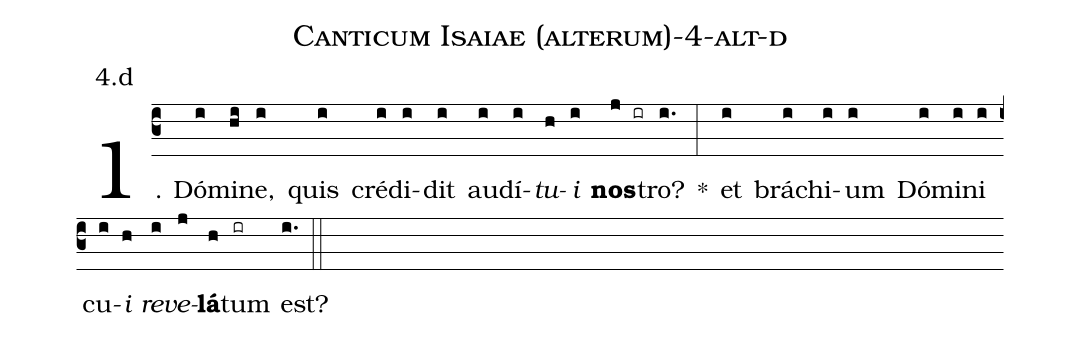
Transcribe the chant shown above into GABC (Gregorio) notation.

name: Canticum Isaiae (alterum)-4-alt-d;
annotation: 4.d;
%%
(c3)1. Dó(i)mi(hi)ne,(i) quis(i) cré(i)di(i)dit(i) au(i)dí(i)<i>tu</i>(h)<i>i</i>(i) <b>nos</b>(j ir)tro?(i.) *(:) et(i) brá(i)chi(i)um(i) Dó(i)mi(i)ni(i) cu(i)<i>i</i>(h) <i>re</i>(i)<i>ve</i>(j)<b>lá</b>(h)tum(ir) est?(i.) (::)
